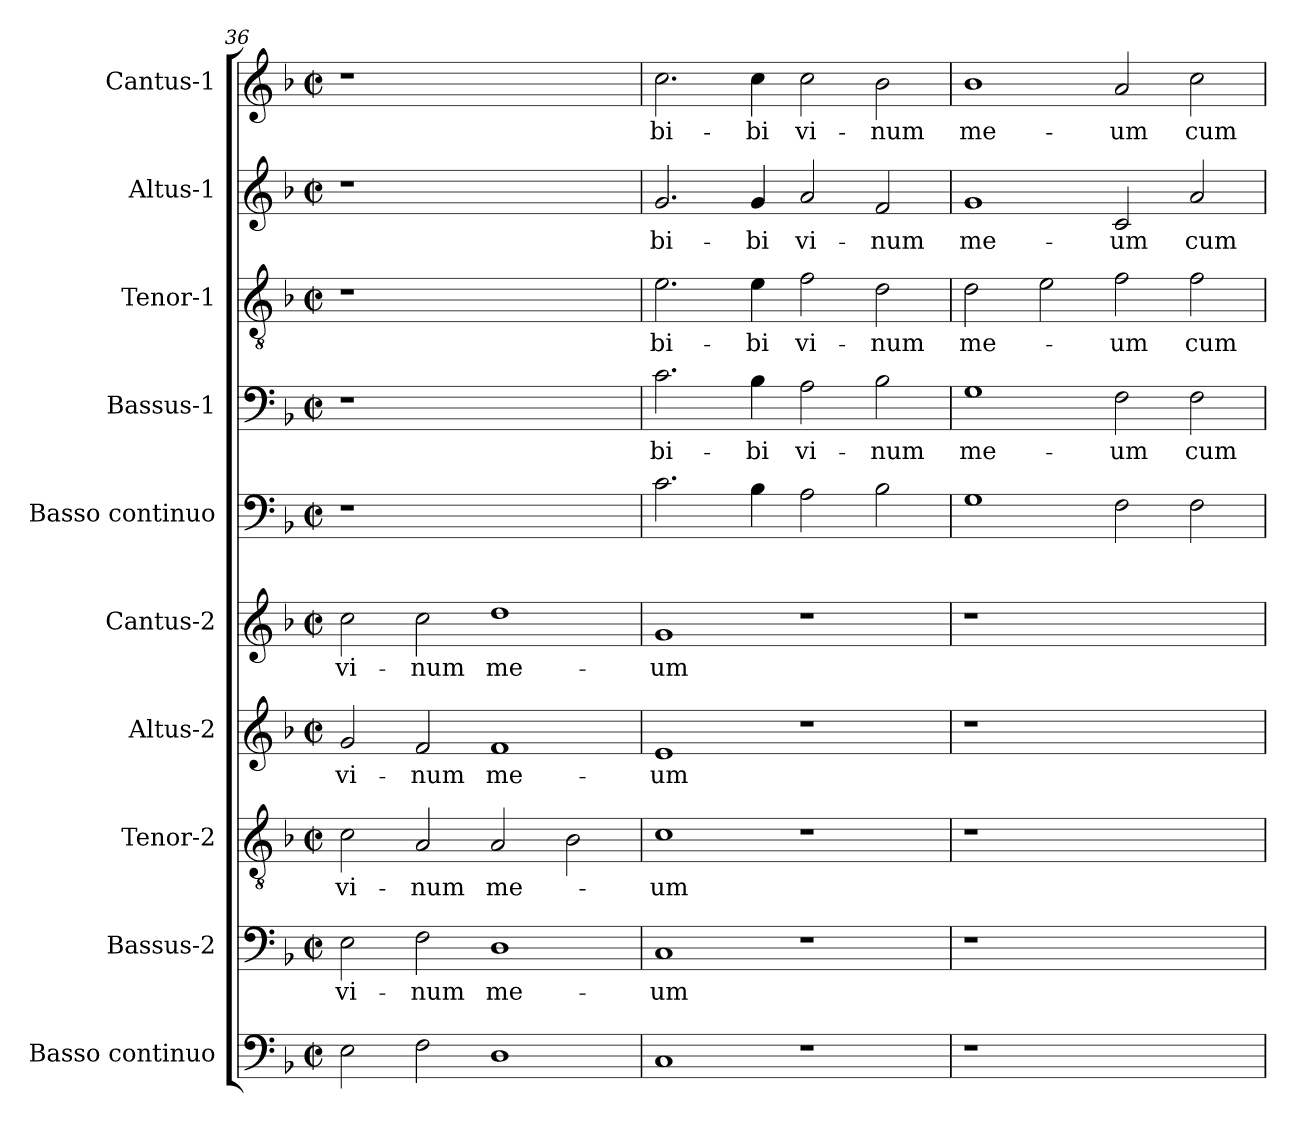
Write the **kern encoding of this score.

**kern	**kern	**text	**kern	**text	**kern	**text	**kern	**text	**kern	**kern	**text	**kern	**text	**kern	**text	**kern	**text
*part10	*part9	*part9	*part8	*part8	*part7	*part7	*part6	*part6	*part5	*part4	*part4	*part3	*part3	*part2	*part2	*part1	*part1
*staff10	*staff9	*staff9	*staff8	*staff8	*staff7	*staff7	*staff6	*staff6	*staff5	*staff4	*staff4	*staff3	*staff3	*staff2	*staff2	*staff1	*staff1
*I"Basso continuo	*I"Bassus-2	*	*I"Tenor-2	*	*I"Altus-2	*	*I"Cantus-2	*	*I"Basso continuo	*I"Bassus-1	*	*I"Tenor-1	*	*I"Altus-1	*	*I"Cantus-1	*
*I'BC2	*I'B2	*	*I'T2	*	*I'A-2	*	*I'C2	*	*I'BC1	*I'B1	*	*I'T1	*	*I'A1	*	*I'C1	*
*clefF4	*clefF4	*	*clefGv2	*	*clefG2	*	*clefG2	*	*clefF4	*clefF4	*	*clefGv2	*	*clefG2	*	*clefG2	*
*k[b-]	*k[b-]	*	*k[b-]	*	*k[b-]	*	*k[b-]	*	*k[b-]	*k[b-]	*	*k[b-]	*	*k[b-]	*	*k[b-]	*
*F:	*F:	*	*F:	*	*F:	*	*F:	*	*F:	*F:	*	*F:	*	*F:	*	*F:	*
*M2/2	*M2/2	*	*M2/2	*	*M2/2	*	*M2/2	*	*M2/2	*M2/2	*	*M2/2	*	*M2/2	*	*M2/2	*
*met(c|)	*met(c|)	*	*met(c|)	*	*met(c|)	*	*met(c|)	*	*met(c|)	*met(c|)	*	*met(c|)	*	*met(c|)	*	*met(c|)	*
=36	=36	=36	=36	=36	=36	=36	=36	=36	=36	=36	=36	=36	=36	=36	=36	=36	=36
!	!	!LO:LY:b	!	!LO:LY:b	!	!LO:LY:b	!	!LO:LY:b	!	!	!	!	!	!	!	!	!
2E\	2E\	vi-	2c\	vi-	2g/	vi-	2cc\	vi-	1r	1r	.	1r	.	1r	.	1r	.
!	!	!LO:LY:b	!	!LO:LY:b	!	!LO:LY:b	!	!LO:LY:b	!	!	!	!	!	!	!	!	!
2F\	2F\	-num	2A/	-num	2f/	-num	2cc\	-num	.	.	.	.	.	.	.	.	.
!	!	!LO:LY:b	!	!LO:LY:b	!	!LO:LY:b	!	!LO:LY:b	!	!	!	!	!	!	!	!	!
1D	1D	me-	2A/	me-	1f	me-	1dd	me-	1ryy	1ryy	.	1ryy	.	1ryy	.	1ryy	.
.	.	.	2B-\	.	.	.	.	.	.	.	.	.	.	.	.	.	.
!!LO:PB:g=z
=37	=37	=37	=37	=37	=37	=37	=37	=37	=37	=37	=37	=37	=37	=37	=37	=37	=37
!	!	!LO:LY:b	!	!LO:LY:b	!	!LO:LY:b	!	!LO:LY:b	!	!	!LO:LY:b	!	!LO:LY:b	!	!LO:LY:b	!	!LO:LY:b
1C	1C	-um	1c	-um	1e	-um	1g	-um	2.c\	2.c\	bi-	2.e\	bi-	2.g/	bi-	2.cc\	bi-
!	!	!	!	!	!	!	!	!	!	!	!LO:LY:b	!	!LO:LY:b	!	!LO:LY:b	!	!LO:LY:b
.	.	.	.	.	.	.	.	.	4B-\	4B-\	-bi	4e\	-bi	4g/	-bi	4cc\	-bi
!	!	!	!	!	!	!	!	!	!	!	!LO:LY:b	!	!LO:LY:b	!	!LO:LY:b	!	!LO:LY:b
1r	1r	.	1r	.	1r	.	1r	.	2A\	2A\	vi-	2f\	vi-	2a/	vi-	2cc\	vi-
!	!	!	!	!	!	!	!	!	!	!	!LO:LY:b	!	!LO:LY:b	!	!LO:LY:b	!	!LO:LY:b
.	.	.	.	.	.	.	.	.	2B-\	2B-\	-num	2d\	-num	2f/	-num	2b-\	-num
=38	=38	=38	=38	=38	=38	=38	=38	=38	=38	=38	=38	=38	=38	=38	=38	=38	=38
!	!	!	!	!	!	!	!	!	!	!	!LO:LY:b	!	!LO:LY:b	!	!LO:LY:b	!	!LO:LY:b
1r	1r	.	1r	.	1r	.	1r	.	1G	1G	me-	2d\	me-	1g	me-	1b-	me-
.	.	.	.	.	.	.	.	.	.	.	.	2e\	.	.	.	.	.
!	!	!	!	!	!	!	!	!	!	!	!LO:LY:b	!	!LO:LY:b	!	!LO:LY:b	!	!LO:LY:b
1ryy	1ryy	.	1ryy	.	1ryy	.	1ryy	.	2F\	2F\	-um	2f\	-um	2c/	-um	2a/	-um
!	!	!	!	!	!	!	!	!	!	!	!LO:LY:b	!	!LO:LY:b	!	!LO:LY:b	!	!LO:LY:b
.	.	.	.	.	.	.	.	.	2F\	2F\	cum	2f\	cum	2a/	cum	2cc\	cum
=	=	=	=	=	=	=	=	=	=	=	=	=	=	=	=	=	=
*-	*-	*-	*-	*-	*-	*-	*-	*-	*-	*-	*-	*-	*-	*-	*-	*-	*-
